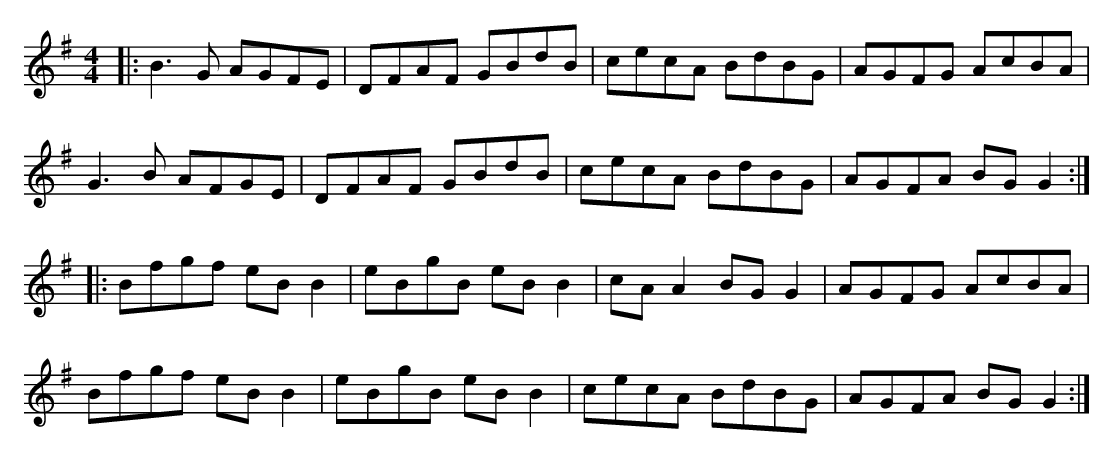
X:1
M:4/4
K:G
|:B3G AGFE|DFAF GBdB|cecA BdBG|AGFG AcBA|
G3B AFGE|DFAF GBdB|cecA BdBG|AGFA BGG2:|
|:Bfgf eBB2|eBgB eBB2|cAA2 BGG2|AGFG AcBA|
Bfgf eBB2|eBgB eBB2|cecA BdBG|AGFA BG G2:|
